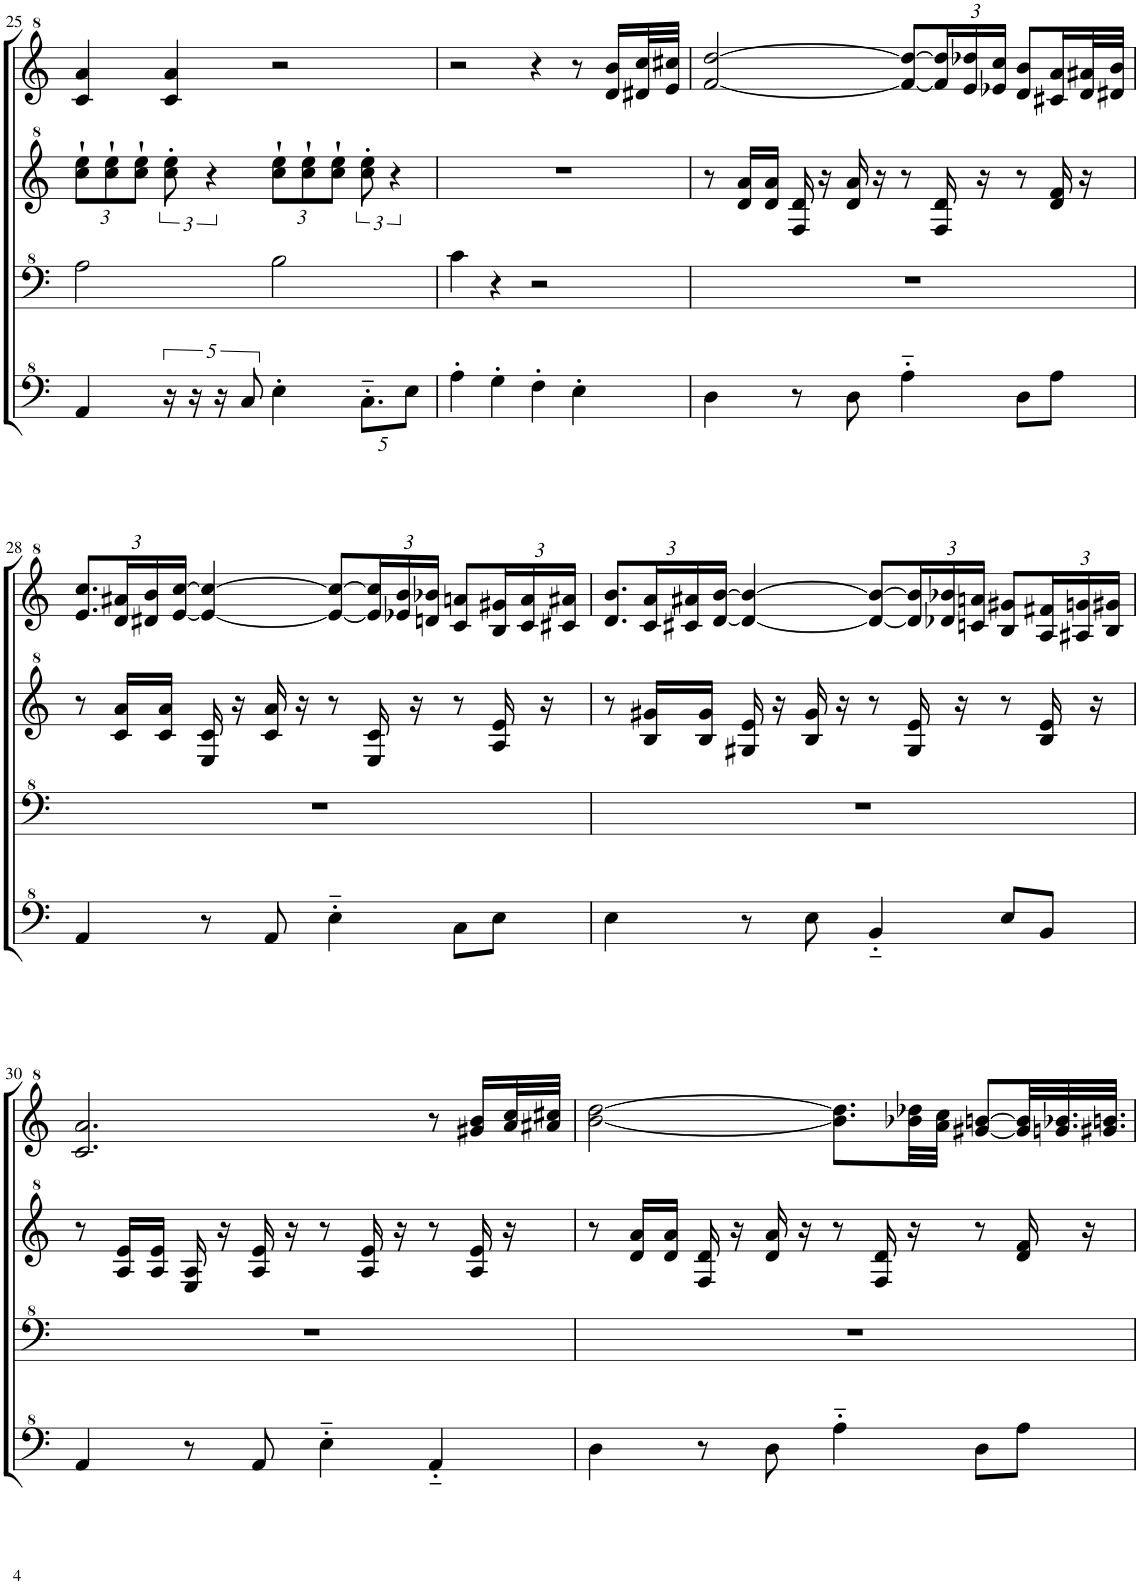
**kern	**kern	**kern	**kern
*part1	*part1	*part1	*part1
*staff4	*staff3	*staff2	*staff1
*I"Model III	*	*	*
!!LO:PB:g=z
*clefF^4	*clefF^4	*clefG^2	*clefG^2
*k[]	*k[]	*k[]	*k[]
*M4/4	*M4/4	*M4/4	*M4/4
*	*	*Xbrackettup	*
=25	=25	=25	=25
4A/	2a\	12ccc\` 12eee\`L	4cc/ 4aa/
.	.	12ccc\` 12eee\`	.
.	.	12ccc\` 12eee\`J	.
*	*	*brackettup	*
20r	.	12ccc\' 12eee\'	4cc/ 4aa/
20r	.	.	.
.	.	6r	.
20r	.	.	.
10c/	.	.	.
*	*	*Xbrackettup	*
4e'\	2b\	12ccc\` 12eee\`L	2r
.	.	12ccc\` 12eee\`	.
.	.	12ccc\` 12eee\`J	.
*Xbrackettup	*	*brackettup	*
10.c'~\L	.	12ccc\' 12eee\'	.
.	.	6r	.
10e\J	.	.	.
=26	=26	=26	=26
4a'\	4cc\	1r	2r
4g'\	4r	.	.
4f'\	2r	.	4r
4e'\	.	.	8r
.	.	.	16dd/ 16bb/LL
.	.	.	32dd#X/ 32ccc/L
.	.	.	32ee/ 32ccc#X/JJJ
=27	=27	=27	=27
4d\	1r	8r	[2ff/ [2ddd/
.	.	16dd/ 16aa/LL	.
.	.	16dd/ 16aa/JJ	.
8r	.	16f/ 16dd/	.
.	.	16r	.
8d\	.	16dd/ 16aa/	.
.	.	16r	.
4a'~\	.	8r	8ff/_ 8ddd/_L
*	*	*	*Xbrackettup
.	.	16f/ 16dd/	24ff/] 24ddd/]L
.	.	.	24ee/ 24ddd-X/
.	.	16r	.
.	.	.	24ee-X/ 24ccc/JJ
8d\L	.	8r	8dd/ 8bb/L
8a\J	.	16dd/ 16ff/	16cc#X/ 16aa/L
.	.	16r	32dd/ 32aa#X/L
.	.	.	32dd#X/ 32bb/JJJ
!!LO:LB:g=z
=28	=28	=28	=28
4A/	1r	8r	12.ee/ 12.ccc/L
.	.	16cc/ 16aa/LL	24dd/ 24aa#X/L
.	.	.	24dd#X/ 24bb/
.	.	16cc/ 16aa/JJ	.
.	.	.	[24ee/ [24ccc/JJ
8r	.	16e/ 16cc/	4ee/_ 4ccc/_
.	.	16r	.
8A/	.	16cc/ 16aa/	.
.	.	16r	.
4e'~\	.	8r	8ee/_ 8ccc/_L
.	.	16e/ 16cc/	24ee/] 24ccc/]L
.	.	.	24ee-X/ 24bb/
.	.	16r	.
.	.	.	24ddn/ 24bb-X/JJ
8c\L	.	8r	8cc/ 8aan/L
8e\J	.	16a/ 16ee/	24b/ 24gg#X/L
.	.	.	24cc/ 24aa/
.	.	16r	.
.	.	.	24cc#X/ 24aa#X/JJ
=29	=29	=29	=29
4e\	1r	8r	12.dd/ 12.bb/L
.	.	16b/ 16gg#X/LL	24cc/ 24aa/L
.	.	.	24cc#X/ 24aa#X/
.	.	16b/ 16gg#/JJ	.
.	.	.	[24dd/ [24bb/JJ
8r	.	16g#X/ 16ee/	4dd/_ 4bb/_
.	.	16r	.
8e\	.	16b/ 16gg#/	.
.	.	16r	.
4B'~/	.	8r	8dd/_ 8bb/_L
.	.	16g#/ 16ee/	24dd/] 24bb/]L
.	.	.	24dd-X/ 24bb-X/
.	.	16r	.
.	.	.	24ccn/ 24aan/JJ
8e/L	.	8r	8b/ 8gg#X/L
8B/J	.	16b/ 16ee/	24a/ 24ff#X/L
.	.	.	24a#X/ 24ggn/
.	.	16r	.
.	.	.	24b/ 24gg#X/JJ
!!LO:LB:g=z
=30	=30	=30	=30
4A/	1r	8r	2.cc/ 2.aa/
.	.	16a/ 16ee/LL	.
.	.	16a/ 16ee/JJ	.
8r	.	16e/ 16a/	.
.	.	16r	.
8A/	.	16a/ 16ee/	.
.	.	16r	.
4e'~\	.	8r	.
.	.	16a/ 16ee/	.
.	.	16r	.
4A'~/	.	8r	8r
.	.	16a/ 16ee/	16gg#X/ 16bb/LL
.	.	16r	32aa/ 32ccc/L
.	.	.	32aa#X/ 32ccc#X/JJJ
=31	=31	=31	=31
4d\	1r	8r	[2bb\ [2ddd\
.	.	16dd/ 16aa/LL	.
.	.	16dd/ 16aa/JJ	.
8r	.	16f/ 16dd/	.
.	.	16r	.
8d\	.	16dd/ 16aa/	.
.	.	16r	.
4a'~\	.	8r	8.bb\] 8.ddd\]L
.	.	16f/ 16dd/	.
.	.	16r	32bb-X\ 32ddd-X\LL
.	.	.	32aa\ 32ccc\JJJ
8d\L	.	8r	[8gg#X/ [8bbn/L
8a\J	.	16dd/ 16ff/	32gg#/] 32bb/]LL
.	.	.	32.ggn/ 32.bb-X/
.	.	16r	.
.	.	.	32.gg#X/ 32.bbn/JJJ
=	=	=	=
*-	*-	*-	*-
